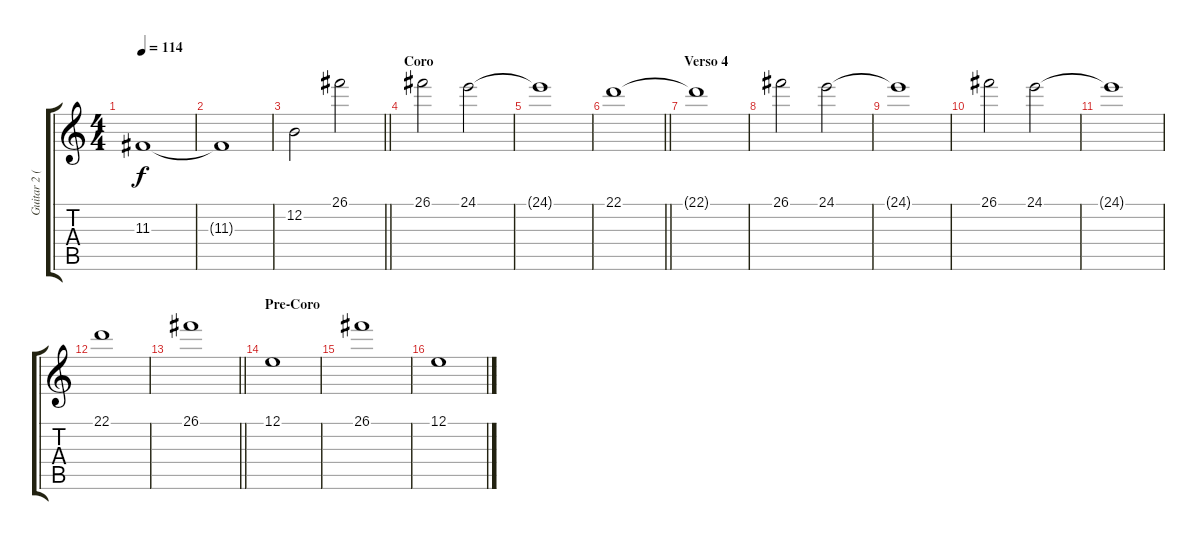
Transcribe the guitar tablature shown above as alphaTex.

\track ("Guitar 2 (James Iha)" "Guitar 2 (") {instrument fx6goblins}
\staff {score tabs}
\tuning (E4 B3 G3 D3 A2 E2) {hide}
\ts (4 4)
\tempo 114
\clef g2
\ks c
11.3{t}.1{dy f} |
11.3{t}.1 |
\barLineRight lightlight
12.2.2 26.1.2 |
\section ("" "Coro")
26.1.2 24.1.2 |
24.1{t}.1 |
\barLineRight lightlight
22.1.1 |
\section ("" "Verso 4")
22.1{t}.1 |
26.1.2 24.1.2 |
24.1{t}.1 |
26.1.2 24.1.2 |
24.1{t}.1 |
22.1.1 |
\barLineRight lightlight
26.1.1 |
\section ("" "Pre-Coro")
12.1.1 |
26.1.1 |
12.1.1
